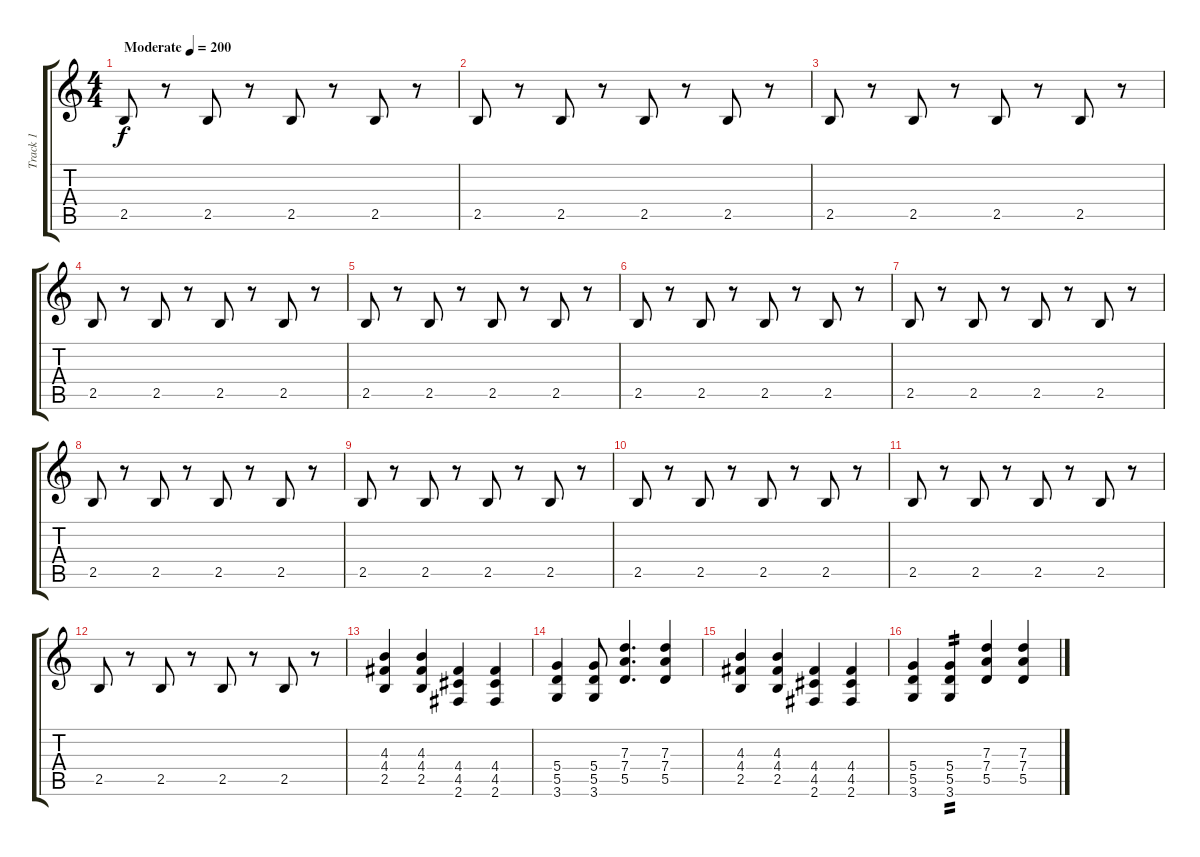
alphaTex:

\track ("Track 1" "Track 1") {instrument distortionguitar}
\staff {score tabs}
\tuning (E4 B3 G3 D3 A2 E2) {hide}
\ts (4 4)
\tempo (200 "Moderate")
\clef g2
\ks c
2.5.8{dy f instrument distortionguitar} r.8 2.5.8 r.8 2.5.8 r.8 2.5.8 r.8 |
2.5.8 r.8 2.5.8 r.8 2.5.8 r.8 2.5.8 r.8 |
2.5.8 r.8 2.5.8 r.8 2.5.8 r.8 2.5.8 r.8 |
2.5.8 r.8 2.5.8 r.8 2.5.8 r.8 2.5.8 r.8 |
2.5.8 r.8 2.5.8 r.8 2.5.8 r.8 2.5.8 r.8 |
2.5.8 r.8 2.5.8 r.8 2.5.8 r.8 2.5.8 r.8 |
2.5.8 r.8 2.5.8 r.8 2.5.8 r.8 2.5.8 r.8 |
2.5.8 r.8 2.5.8 r.8 2.5.8 r.8 2.5.8 r.8 |
2.5.8 r.8 2.5.8 r.8 2.5.8 r.8 2.5.8 r.8 |
2.5.8 r.8 2.5.8 r.8 2.5.8 r.8 2.5.8 r.8 |
2.5.8 r.8 2.5.8 r.8 2.5.8 r.8 2.5.8 r.8 |
2.5.8 r.8 2.5.8 r.8 2.5.8 r.8 2.5.8 r.8 |
(4.3 4.4 2.5).4 (4.3 4.4 2.5).4 (4.4 4.5 2.6).4 (4.4 4.5 2.6).4 |
(5.4 5.5 3.6).4 (5.4 5.5 3.6).8 (7.3 7.4 5.5).4{d} (7.3 7.4 5.5).4 |
(4.3 4.4 2.5).4 (4.3 4.4 2.5).4 (4.4 4.5 2.6).4 (4.4 4.5 2.6).4 |
(5.4 5.5 3.6).4 (5.4 5.5 3.6).4{tp 2} (7.3 7.4 5.5).4 (7.3 7.4 5.5).4
